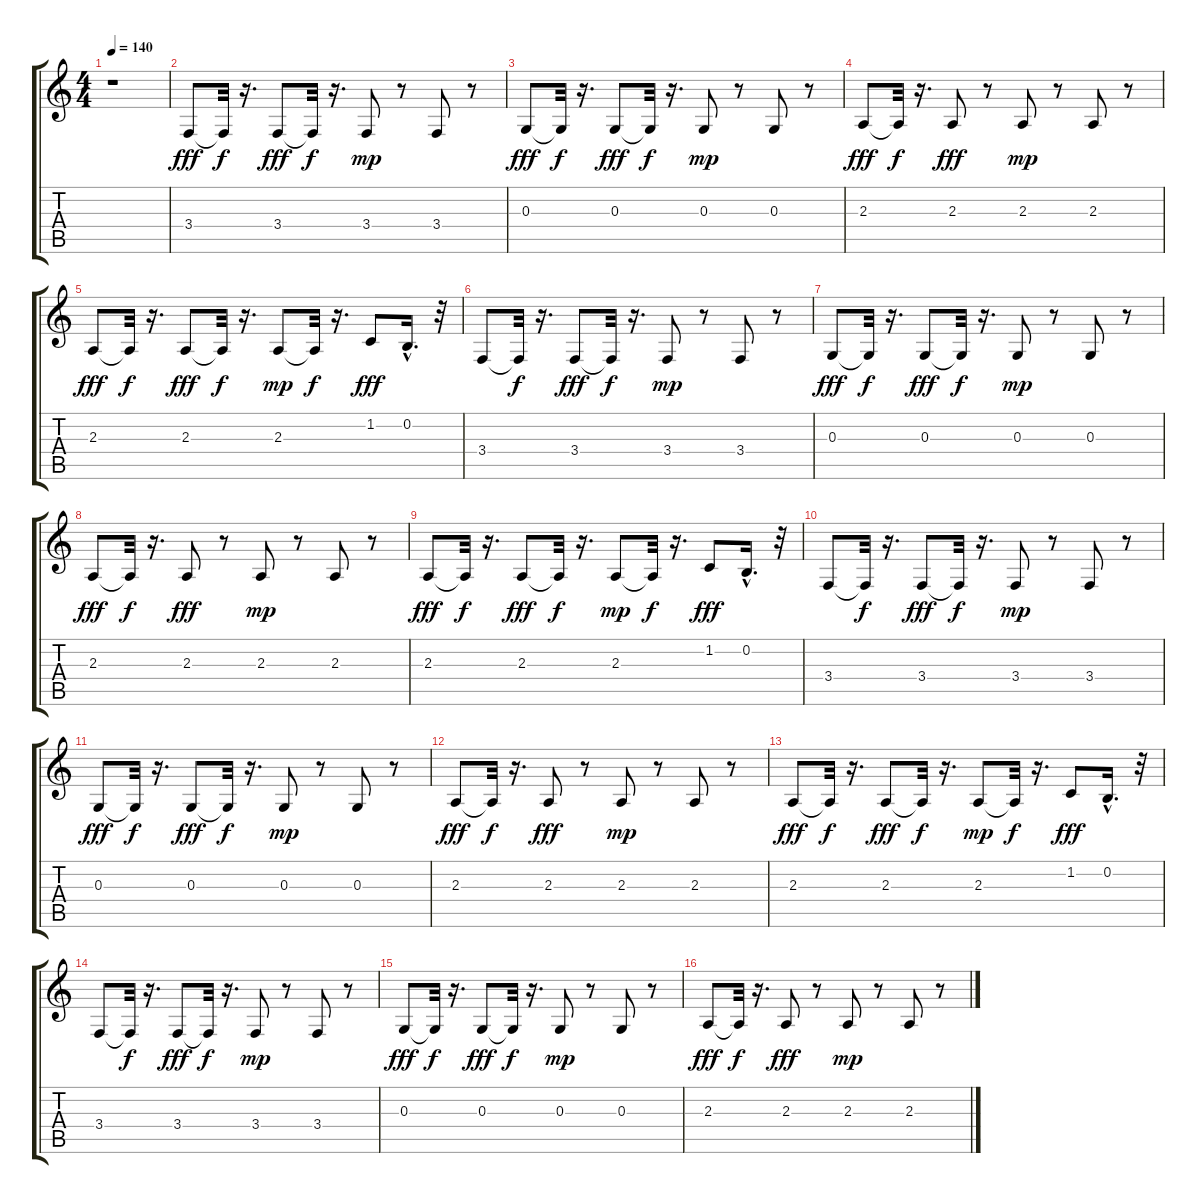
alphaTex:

\track "" {instrument lead7fifths}
\staff {score tabs}
\tuning (E4 B3 G3 D3 A2 E2) {hide}
\ts (4 4)
\tempo 140
\clef g2
\ks c
r.1{dy fff instrument lead7fifths} |
3.4.8 3.4{t}.32{dy f} r.16{d} 3.4.8{dy fff} 3.4{t}.32{dy f} r.16{d} 3.4.8{dy mp} r.8 3.4.8 r.8 |
0.3.8{dy fff} 0.3{t}.32{dy f} r.16{d} 0.3.8{dy fff} 0.3{t}.32{dy f} r.16{d} 0.3.8{dy mp} r.8 0.3.8 r.8 |
2.3.8{dy fff} 2.3{t}.32{dy f} r.16{d} 2.3.8{dy fff} r.8 2.3.8{dy mp} r.8 2.3.8 r.8 |
2.3.8{dy fff} 2.3{t}.32{dy f} r.16{d} 2.3.8{dy fff} 2.3{t}.32{dy f} r.16{d} 2.3.8{dy mp} 2.3{t}.32{dy f} r.16{d} 1.2.8{dy fff} 0.2{hac}.16{d} r.32 |
3.4.8 3.4{t}.32{dy f} r.16{d} 3.4.8{dy fff} 3.4{t}.32{dy f} r.16{d} 3.4.8{dy mp} r.8 3.4.8 r.8 |
0.3.8{dy fff} 0.3{t}.32{dy f} r.16{d} 0.3.8{dy fff} 0.3{t}.32{dy f} r.16{d} 0.3.8{dy mp} r.8 0.3.8 r.8 |
2.3.8{dy fff} 2.3{t}.32{dy f} r.16{d} 2.3.8{dy fff} r.8 2.3.8{dy mp} r.8 2.3.8 r.8 |
2.3.8{dy fff} 2.3{t}.32{dy f} r.16{d} 2.3.8{dy fff} 2.3{t}.32{dy f} r.16{d} 2.3.8{dy mp} 2.3{t}.32{dy f} r.16{d} 1.2.8{dy fff} 0.2{hac}.16{d} r.32 |
3.4.8 3.4{t}.32{dy f} r.16{d} 3.4.8{dy fff} 3.4{t}.32{dy f} r.16{d} 3.4.8{dy mp} r.8 3.4.8 r.8 |
0.3.8{dy fff} 0.3{t}.32{dy f} r.16{d} 0.3.8{dy fff} 0.3{t}.32{dy f} r.16{d} 0.3.8{dy mp} r.8 0.3.8 r.8 |
2.3.8{dy fff} 2.3{t}.32{dy f} r.16{d} 2.3.8{dy fff} r.8 2.3.8{dy mp} r.8 2.3.8 r.8 |
2.3.8{dy fff} 2.3{t}.32{dy f} r.16{d} 2.3.8{dy fff} 2.3{t}.32{dy f} r.16{d} 2.3.8{dy mp} 2.3{t}.32{dy f} r.16{d} 1.2.8{dy fff} 0.2{hac}.16{d} r.32 |
3.4.8 3.4{t}.32{dy f} r.16{d} 3.4.8{dy fff} 3.4{t}.32{dy f} r.16{d} 3.4.8{dy mp} r.8 3.4.8 r.8 |
0.3.8{dy fff} 0.3{t}.32{dy f} r.16{d} 0.3.8{dy fff} 0.3{t}.32{dy f} r.16{d} 0.3.8{dy mp} r.8 0.3.8 r.8 |
2.3.8{dy fff} 2.3{t}.32{dy f} r.16{d} 2.3.8{dy fff} r.8 2.3.8{dy mp} r.8 2.3.8 r.8
